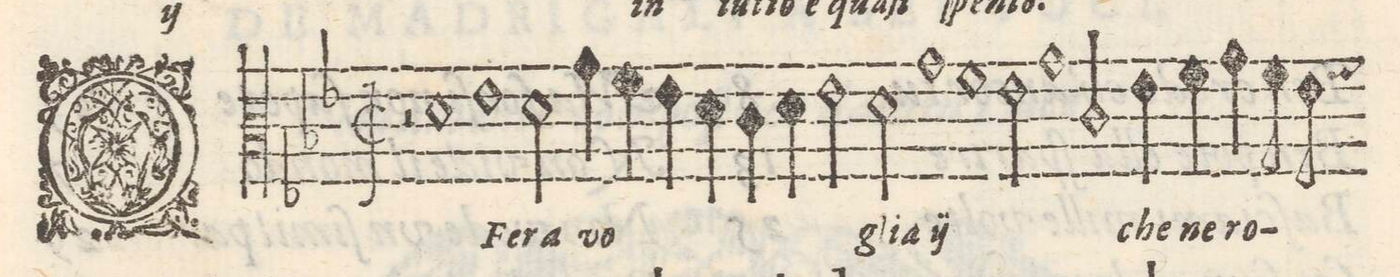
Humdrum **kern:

**kern	**text
*I"ALTO	*
*clefC3	*
*k[b-e-]	*
*met(C|)	*
*M2/2	*
2r	.
1d\	O
=125-	=125-
1e-\	Fe-
=126-	=126-
2d\	-ra
=127-	=127-
4g\	vo-
4f\	.
4e-\	.
4d\	.
=128-	=128-
4c\	.
4d\	.
2e-\	.
=129-	=129-
2d\	glia
*	*ij
1g\	o
=130-	=130-
1f\	Fe-
=131-	=131-
2e-\	-ra
=132-	=132-
1g	vo-
=133-	=133-
2c/	-glia
*	*Xij
4e-\	che-
4f\	-ne
=134-	=134-
4g\	ro-
8f\	.
8e-\	.
*-	*-
